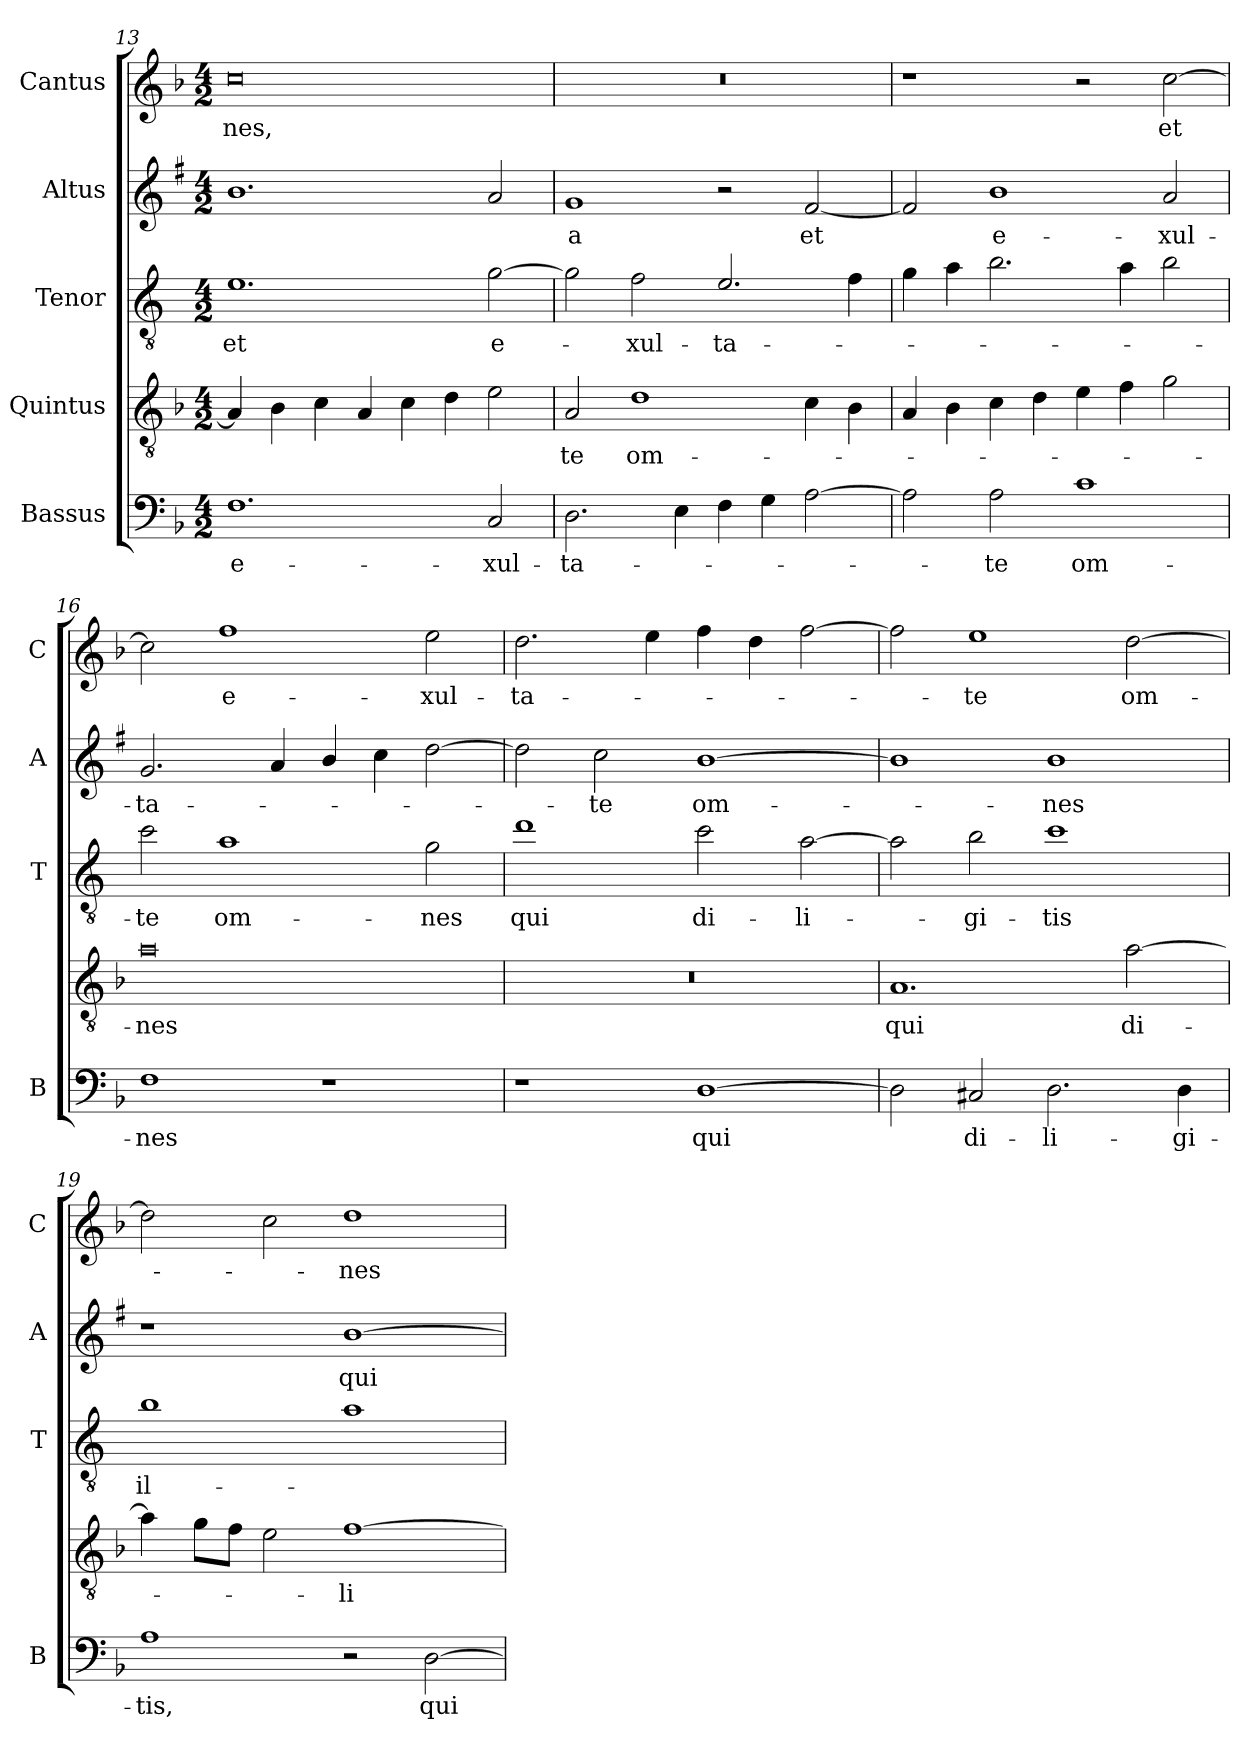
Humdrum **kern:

**kern	**text	**kern	**text	**kern	**text	**kern	**text	**kern	**text
*part5	*part5	*part4	*part4	*part3	*part3	*part2	*part2	*part1	*part1
*staff5	*staff5	*staff4	*staff4	*staff3	*staff3	*staff2	*staff2	*staff1	*staff1
*I"Bassus	*	*I"Quintus	*	*I"Tenor	*	*I"Altus	*	*I"Cantus	*
*I'B	*	*	*	*I'T	*	*I'A	*	*I'C	*
*clefF4	*	*clefGv2	*	*clefGv2	*	*clefG2	*	*clefG2	*
*	*	*	*	*ITrd4c7	*	*ITrd1c2	*	*	*
*k[b-]	*	*k[b-]	*	*k[b-]	*	*k[b-]	*	*k[b-]	*
*F:	*	*F:	*	*F:	*	*F:	*	*F:	*
*M4/2	*	*M4/2	*	*M4/2	*	*M4/2	*	*M4/2	*
=13	=13	=13	=13	=13	=13	=13	=13	=13	=13
!	!LO:LY:b	!	!	!	!LO:LY:b	!	!	!	!LO:LY:b
1.F	e-	4A/]	.	1.A	et	1.a	.	0cc	-nes,
.	.	4B-\	.	.	.	.	.	.	.
.	.	4c\	.	.	.	.	.	.	.
.	.	4A/	.	.	.	.	.	.	.
.	.	4c\	.	.	.	.	.	.	.
.	.	4d\	.	.	.	.	.	.	.
!	!LO:LY:b	!	!	!	!LO:LY:b	!	!	!	!
2C/	-xul-	2e\	.	[2c\	e-	2g/	.	.	.
=14	=14	=14	=14	=14	=14	=14	=14	=14	=14
!	!LO:LY:b	!	!LO:LY:b	!	!	!	!LO:LY:b	!	!
2.D\	-ta-	2A/	-te	2c\]	.	1f	-a	0r	.
!	!	!	!LO:LY:b	!	!LO:LY:b	!	!	!	!
.	.	1d	om-	2B-\	-xul-	.	.	.	.
4E\	.	.	.	.	.	.	.	.	.
!	!	!	!	!	!LO:LY:b	!	!	!	!
4F\	.	.	.	2.A/	-ta-	2r	.	.	.
4G\	.	.	.	.	.	.	.	.	.
!	!	!	!	!	!	!	!LO:LY:b	!	!
[2A\	.	4c\	.	.	.	[2e/	et	.	.
.	.	4B-\	.	4B-\	.	.	.	.	.
!!LO:PB:g=z
=15	=15	=15	=15	=15	=15	=15	=15	=15	=15
2A\]	.	4A/	.	4c\	.	2e/]	.	1r	.
.	.	4B-\	.	4d\	.	.	.	.	.
!	!LO:LY:b	!	!	!	!	!	!LO:LY:b	!	!
2A\	-te	4c\	.	2.e\	.	1a	e-	.	.
.	.	4d\	.	.	.	.	.	.	.
!	!LO:LY:b	!	!	!	!	!	!	!	!
1c	om-	4e\	.	.	.	.	.	2r	.
.	.	4f\	.	4d\	.	.	.	.	.
!	!	!	!	!	!	!	!LO:LY:b	!	!LO:LY:b
.	.	2g\	.	2e\	.	2g/	-xul-	[2cc\	et
=16	=16	=16	=16	=16	=16	=16	=16	=16	=16
!	!LO:LY:b	!	!LO:LY:b	!	!LO:LY:b	!	!LO:LY:b	!	!
1F	-nes	0a	-nes	2f\	-te	2.f/	-ta-	2cc\]	.
!	!	!	!	!	!LO:LY:b	!	!	!	!LO:LY:b
.	.	.	.	1d	om-	.	.	1ff	e-
.	.	.	.	.	.	4g/	.	.	.
1r	.	.	.	.	.	4a/	.	.	.
.	.	.	.	.	.	4b-\	.	.	.
!	!	!	!	!	!LO:LY:b	!	!	!	!LO:LY:b
.	.	.	.	2c\	-nes	[2cc\	.	2ee\	-xul-
=17	=17	=17	=17	=17	=17	=17	=17	=17	=17
!	!	!	!	!	!LO:LY:b	!	!	!	!LO:LY:b
1r	.	0r	.	1g	qui	2cc\]	.	2.dd\	-ta-
!	!	!	!	!	!	!	!LO:LY:b	!	!
.	.	.	.	.	.	2b-\	-te	.	.
.	.	.	.	.	.	.	.	4ee\	.
!	!LO:LY:b	!	!	!	!LO:LY:b	!	!LO:LY:b	!	!
[1D	qui	.	.	2f\	di-	[1a	om-	4ff\	.
.	.	.	.	.	.	.	.	4dd\	.
!	!	!	!	!	!LO:LY:b	!	!	!	!
.	.	.	.	[2d\	-li-	.	.	[2ff\	.
=18	=18	=18	=18	=18	=18	=18	=18	=18	=18
!	!	!	!LO:LY:b	!	!	!	!	!	!
2D\]	.	1.A	qui	2d\]	.	1a]	.	2ff\]	.
!	!LO:LY:b	!	!	!	!LO:LY:b	!	!	!	!LO:LY:b
2C#X/	di-	.	.	2e\	-gi-	.	.	1ee	-te
!	!LO:LY:b	!	!	!	!LO:LY:b	!	!LO:LY:b	!	!
2.D\	-li-	.	.	1f	-tis	1a	-nes	.	.
!	!	!	!LO:LY:b	!	!	!	!	!	!LO:LY:b
.	.	[2a\	di-	.	.	.	.	[2dd\	om-
!	!LO:LY:b	!	!	!	!	!	!	!	!
4D\	-gi-	.	.	.	.	.	.	.	.
=19	=19	=19	=19	=19	=19	=19	=19	=19	=19
!	!LO:LY:b	!	!	!	!LO:LY:b	!	!	!	!
1A	-tis,	4a\]	.	1e	il-	1r	.	2dd\]	.
.	.	8g\L	.	.	.	.	.	.	.
.	.	8f\J	.	.	.	.	.	.	.
.	.	2e\	.	.	.	.	.	2cc\	.
!	!	!	!LO:LY:b	!	!	!	!LO:LY:b	!	!LO:LY:b
2r	.	[1f	-li-	1d	.	[1a	qui	1dd	-nes
!	!LO:LY:b	!	!	!	!	!	!	!	!
[2D\	qui	.	.	.	.	.	.	.	.
=	=	=	=	=	=	=	=	=	=
*-	*-	*-	*-	*-	*-	*-	*-	*-	*-
